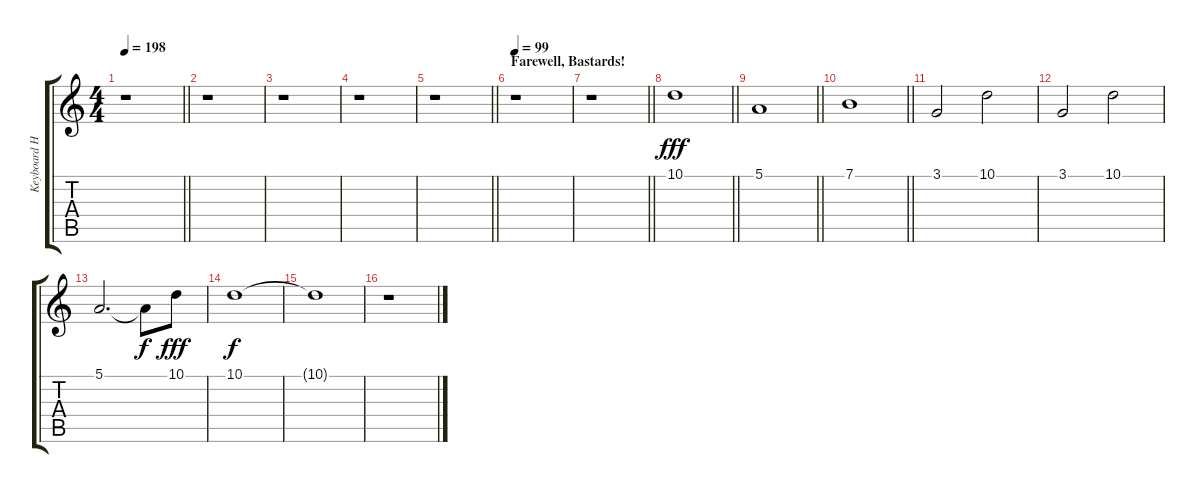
\track ("Keyboard Harpsichord" "Keyboard H") {instrument harpsichord}
\staff {score tabs}
\tuning (E4 B3 G3 D3 A2 E2) {hide}
\ts (4 4)
\tempo 198
\clef g2
\barLineRight lightlight
\ks c
r.1{dy f} |
r.1 |
r.1 |
r.1 |
\barLineRight lightlight
r.1 |
\section ("" "Farewell, Bastards!")
\tempo 99
r.1 |
\barLineRight lightlight
r.1 |
\barLineRight lightlight
10.1.1{dy fff} |
\barLineRight lightlight
5.1.1 |
\barLineRight lightlight
7.1.1 |
3.1.2 10.1.2 |
3.1.2 10.1.2 |
5.1.2{d} 5.1{t}.8{dy f} 10.1.8{dy fff} |
10.1.1{dy f} |
10.1{t}.1 |
r.1
